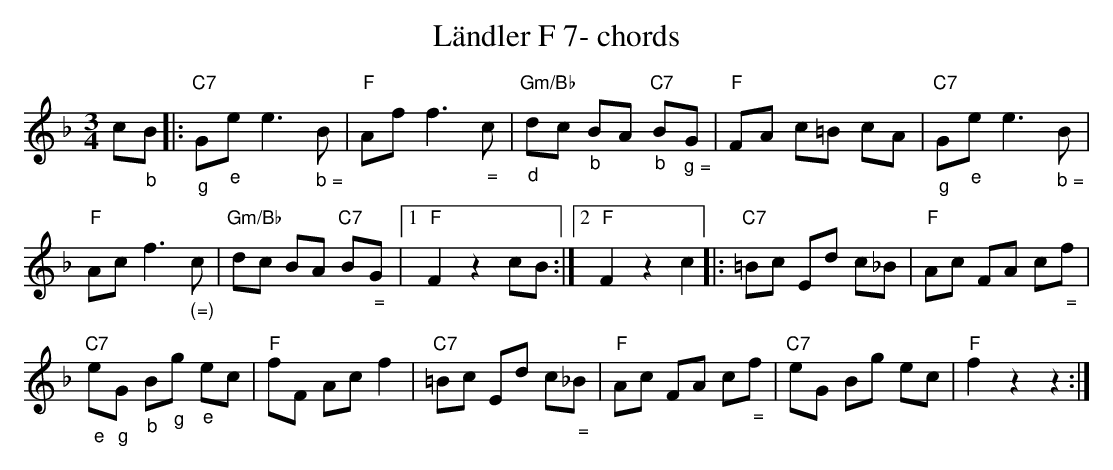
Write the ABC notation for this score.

X:1
T:L\"andler F 7- chords
M:3/4
L:1/8
K:Fmaj%%MIDI gchordon
c"_b"B |: "C7""_g"G"_e"e e3"_ b ="B | "F"Aff3"_ ="c | "Gm/Bb""_d"dc "_b"BA "C7""_b"B"_ g ="G | "F"FA c=B cA | "C7""_g"G"_e"e e3"_ b ="B |
"F"Acf3"_ (=)"c | "Gm/Bb"dc BA "C7"B"_ ="G |1 "F"F2z2cB :|2 "F"F2z2c2 |: "C7"=Bc Ed c_B | "F"Ac FA c"_ ="f |
"C7""_ e"e"_g"G "_b"B"_g"g "_e"ec | "F"fF Acf2 | "C7"=Bc Ed c"_ ="_B | "F"Ac FA c"_ ="f | "C7"eG Bg ec | "F"f2z2z2 :|
